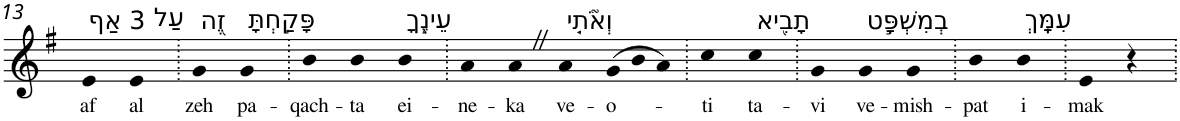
**kern	**text
*part1	*part1
*staff1	*staff1
*I"Piano	*
*I'Pno	*
!!LO:PB:g=z
*clefG2	*
*k[f#]	*
*G:	*
=13	=13
!LO:TX:a:t=3 אַף	!
!	!LO:LY:b
4e	af
!LO:TX:a:t=עַל	!
!	!LO:LY:b
4e	al
=14.	=14.
!LO:TX:a:t=זֶ֭ה	!
!	!LO:LY:b
4g	zeh
!LO:TX:a:t=פָּקַ֣חְתָּ	!
!	!LO:LY:b
4g	pa-
=15.	=15.
!	!LO:LY:b
4b	-qach-
!	!LO:LY:b
4b	-ta
!LO:TX:a:t=עֵינֶ֑ךָ	!
!	!LO:LY:b
4b	ei-
=16.	=16.
!	!LO:LY:b
4a	-ne-
!	!LO:LY:b
4aZ	-ka
!LO:TX:a:t=וְאֹ֘תִ֤י	!
!	!LO:LY:b
4a	ve-
!	!LO:LY:b
(12g	-o-
12b	.
12a)	.
=17.	=17.
!	!LO:LY:b
4cc	-ti
!LO:TX:a:t=תָבִ֖יא	!
!	!LO:LY:b
4cc	ta-
=18.	=18.
!	!LO:LY:b
4g	-vi
!LO:TX:a:t=בְמִשְׁפָּ֣ט	!
!	!LO:LY:b
4g	ve-
!	!LO:LY:b
4g	-mish-
=19.	=19.
!	!LO:LY:b
4b	-pat
!LO:TX:a:t=עִמָּֽךְ	!
!	!LO:LY:b
4b	i-
=20.	=20.
!	!LO:LY:b
4e	-mak
4r	.
=.	=.
*-	*-
